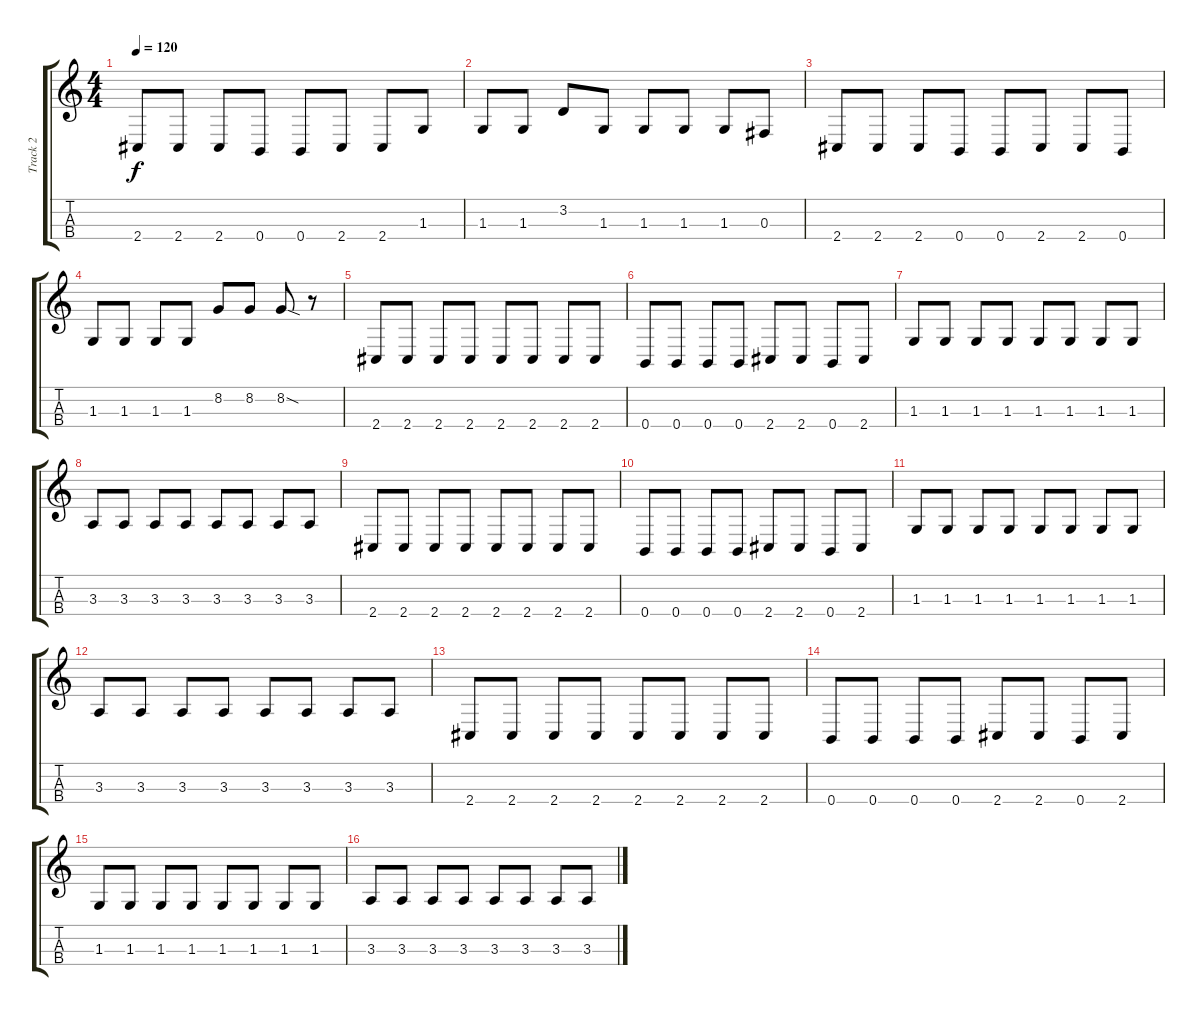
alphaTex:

\track ("Track 2" "Track 2") {instrument electricbassfinger}
\staff {score tabs}
\tuning (E3 B2 Gb2 B1) {hide}
\ts (4 4)
\tempo 120
\clef g2
\ks c
2.4.8{dy f} 2.4.8 2.4.8 0.4.8 0.4.8 2.4.8 2.4.8 1.3.8 |
1.3.8 1.3.8 3.2.8 1.3.8 1.3.8 1.3.8 1.3.8 0.3.8 |
2.4.8 2.4.8 2.4.8 0.4.8 0.4.8 2.4.8 2.4.8 0.4.8 |
1.3.8 1.3.8 1.3.8 1.3.8 8.2.8 8.2.8 8.2{sod}.8 r.8 |
2.4.8 2.4.8 2.4.8 2.4.8 2.4.8 2.4.8 2.4.8 2.4.8 |
0.4.8 0.4.8 0.4.8 0.4.8 2.4.8 2.4.8 0.4.8 2.4.8 |
1.3.8 1.3.8 1.3.8 1.3.8 1.3.8 1.3.8 1.3.8 1.3.8 |
3.3.8 3.3.8 3.3.8 3.3.8 3.3.8 3.3.8 3.3.8 3.3.8 |
2.4.8 2.4.8 2.4.8 2.4.8 2.4.8 2.4.8 2.4.8 2.4.8 |
0.4.8 0.4.8 0.4.8 0.4.8 2.4.8 2.4.8 0.4.8 2.4.8 |
1.3.8 1.3.8 1.3.8 1.3.8 1.3.8 1.3.8 1.3.8 1.3.8 |
3.3.8 3.3.8 3.3.8 3.3.8 3.3.8 3.3.8 3.3.8 3.3.8 |
2.4.8 2.4.8 2.4.8 2.4.8 2.4.8 2.4.8 2.4.8 2.4.8 |
0.4.8 0.4.8 0.4.8 0.4.8 2.4.8 2.4.8 0.4.8 2.4.8 |
1.3.8 1.3.8 1.3.8 1.3.8 1.3.8 1.3.8 1.3.8 1.3.8 |
3.3.8 3.3.8 3.3.8 3.3.8 3.3.8 3.3.8 3.3.8 3.3.8
